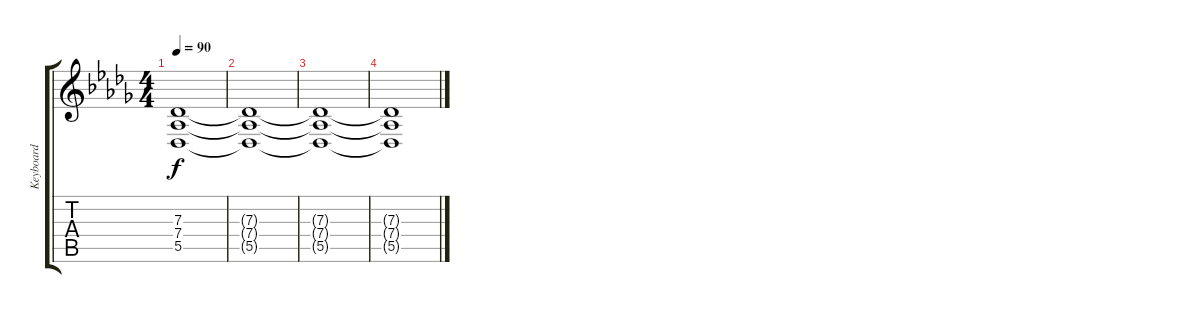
\track ("Keyboard" "Keyboard") {instrument pad2warm}
\staff {score tabs}
\tuning (Eb4 Bb3 Gb3 Db3 Ab2 Eb2) {hide}
\ts (4 4)
\tempo 90
\clef g2
\ks db
(7.3{t} 7.4{t} 5.5{t}).1{dy f} |
(7.3{t} 7.4{t} 5.5{t}).1 |
(7.3{t} 7.4{t} 5.5{t}).1 |
(7.3{t} 7.4{t} 5.5{t}).1
